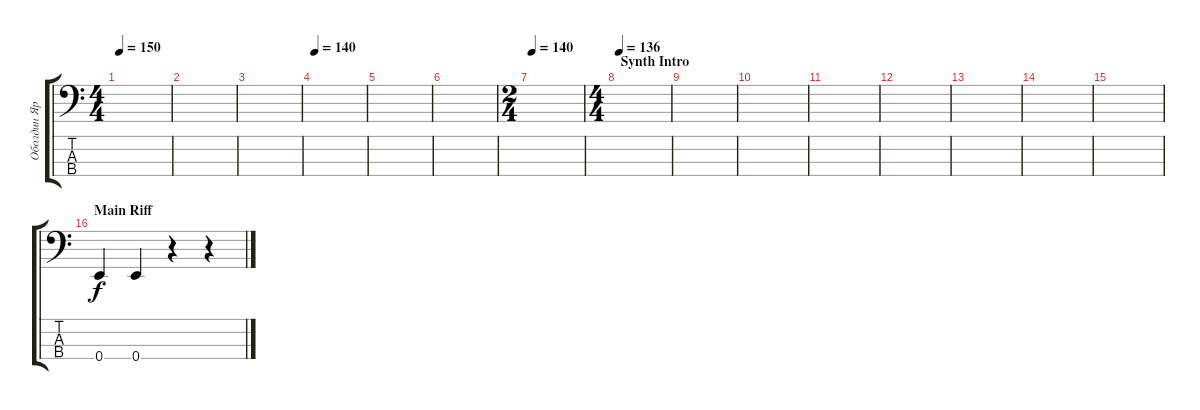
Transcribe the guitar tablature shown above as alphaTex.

\track ("Оболдин Ярослав - Бас" "Оболдин Яр") {instrument electricbassfinger}
\staff {score tabs}
\tuning (G2 D2 A1 E1) {hide}
\ts (4 4)
\tempo 150
\clef f4
\ks c
|
|
|
\tempo 140
|
|
|
\ts (2 4)
\tempo 140
|
\ts (4 4)
\section ("" "Synth Intro")
\tempo 136
|
|
|
|
|
|
|
|
\section ("" "Main Riff")
0.4.4 0.4.4 r.4 r.4
